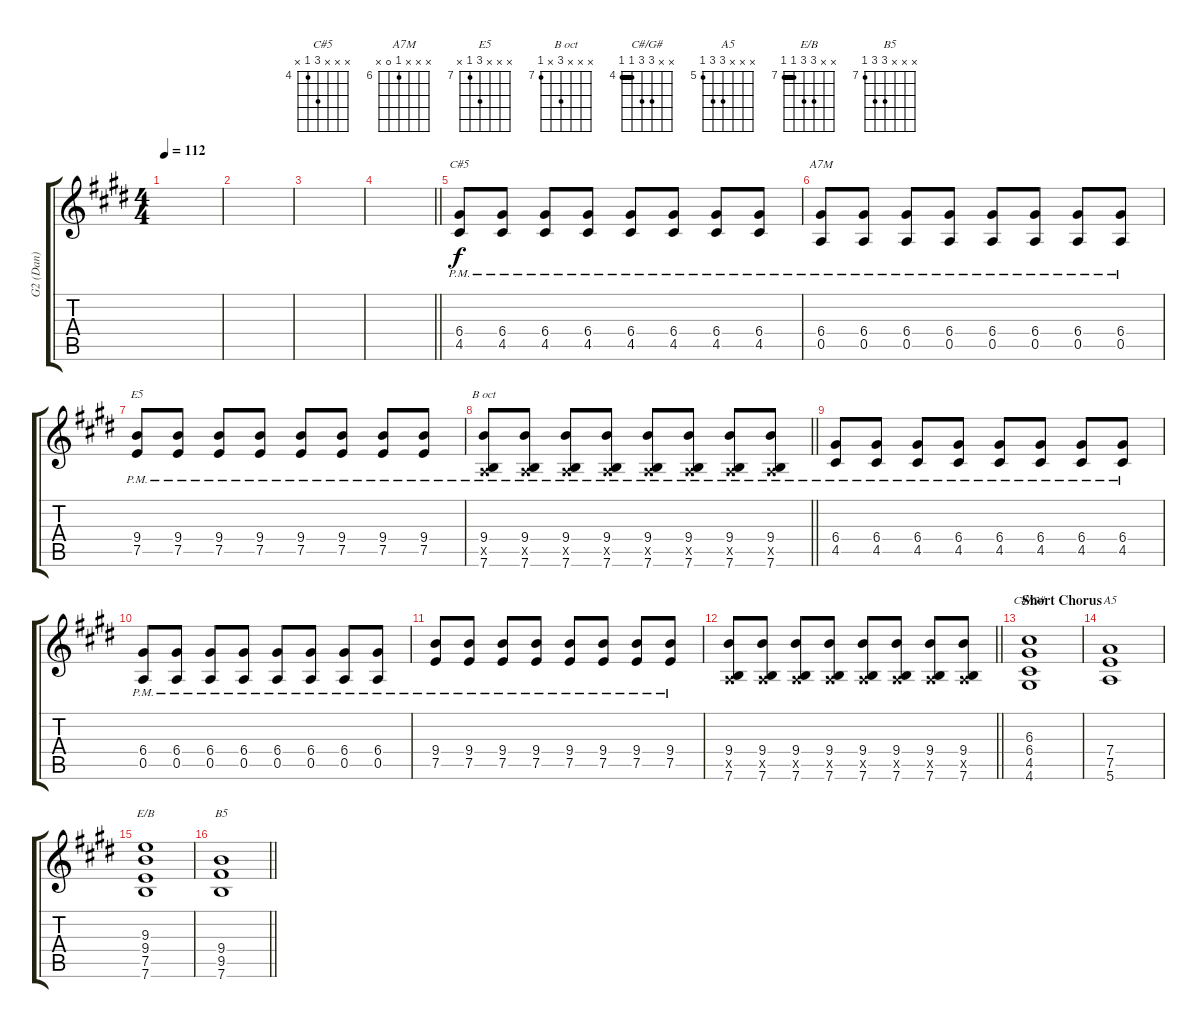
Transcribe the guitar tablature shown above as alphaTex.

\track ("G2 (Dan)" "G2 (Dan)") {instrument overdrivenguitar}
\staff {score tabs}
\tuning (E4 B3 G3 D3 A2 E2) {hide}
\chord ("C#5" x x x 6 4 x) {firstfret 4}
\chord ("A7M" x x x 6 0 x) {firstfret 6}
\chord ("E5" x x x 9 7 x) {firstfret 7}
\chord ("B oct" x x x 9 x 7) {firstfret 7}
\chord ("C#/G#" x x 6 6 4 4) {firstfret 4 barre 4}
\chord ("A5" x x x 7 7 5) {firstfret 5}
\chord ("E/B" x x 9 9 7 7) {firstfret 7 barre 7}
\chord ("B5" x x x 9 9 7) {firstfret 7}
\ts (4 4)
\tempo 112
\clef g2
\ks e
|
|
|
\barLineRight lightlight
|
(6.4{pm} 4.5{pm}).8{ch "C#5"} (6.4{pm} 4.5{pm}).8 (6.4{pm} 4.5{pm}).8 (6.4{pm} 4.5{pm}).8 (6.4{pm} 4.5{pm}).8 (6.4{pm} 4.5{pm}).8 (6.4{pm} 4.5{pm}).8 (6.4{pm} 4.5{pm}).8 |
(6.4{pm} 0.5{pm}).8{ch "A7M"} (6.4{pm} 0.5{pm}).8 (6.4{pm} 0.5{pm}).8 (6.4{pm} 0.5{pm}).8 (6.4{pm} 0.5{pm}).8 (6.4{pm} 0.5{pm}).8 (6.4{pm} 0.5{pm}).8 (6.4{pm} 0.5{pm}).8 |
(9.4{pm} 7.5{pm}).8{ch "E5"} (9.4{pm} 7.5{pm}).8 (9.4{pm} 7.5{pm}).8 (9.4{pm} 7.5{pm}).8 (9.4{pm} 7.5{pm}).8 (9.4{pm} 7.5{pm}).8 (9.4{pm} 7.5{pm}).8 (9.4{pm} 7.5{pm}).8 |
\barLineRight lightlight
(9.4{pm} 0.5{x} 7.6{pm}).8{ch "B oct"} (9.4{pm} 0.5{x} 7.6{pm}).8 (9.4{pm} 0.5{x} 7.6{pm}).8 (9.4{pm} 0.5{x} 7.6{pm}).8 (9.4{pm} 0.5{x} 7.6{pm}).8 (9.4{pm} 0.5{x} 7.6{pm}).8 (9.4{pm} 0.5{x} 7.6{pm}).8 (9.4{pm} 0.5{x} 7.6{pm}).8 |
(6.4{pm} 4.5{pm}).8 (6.4{pm} 4.5{pm}).8 (6.4{pm} 4.5{pm}).8 (6.4{pm} 4.5{pm}).8 (6.4{pm} 4.5{pm}).8 (6.4{pm} 4.5{pm}).8 (6.4{pm} 4.5{pm}).8 (6.4{pm} 4.5{pm}).8 |
(6.4{pm} 0.5{pm}).8 (6.4{pm} 0.5{pm}).8 (6.4{pm} 0.5{pm}).8 (6.4{pm} 0.5{pm}).8 (6.4{pm} 0.5{pm}).8 (6.4{pm} 0.5{pm}).8 (6.4{pm} 0.5{pm}).8 (6.4{pm} 0.5{pm}).8 |
(9.4{pm} 7.5{pm}).8 (9.4{pm} 7.5{pm}).8 (9.4{pm} 7.5{pm}).8 (9.4{pm} 7.5{pm}).8 (9.4{pm} 7.5{pm}).8 (9.4{pm} 7.5{pm}).8 (9.4{pm} 7.5{pm}).8 (9.4{pm} 7.5{pm}).8 |
\barLineRight lightlight
(9.4 0.5{x} 7.6).8 (9.4 0.5{x} 7.6).8 (9.4 0.5{x} 7.6).8 (9.4 0.5{x} 7.6).8 (9.4 0.5{x} 7.6).8 (9.4 0.5{x} 7.6).8 (9.4 0.5{x} 7.6).8 (9.4 0.5{x} 7.6).8 |
\section ("" "Short Chorus")
(6.3 6.4 4.5 4.6).1{ch "C#/G#"} |
(7.4 7.5 5.6).1{ch "A5"} |
(9.3 9.4 7.5 7.6).1{ch "E/B"} |
\barLineRight lightlight
(9.4 9.5 7.6).1{ch "B5"}
